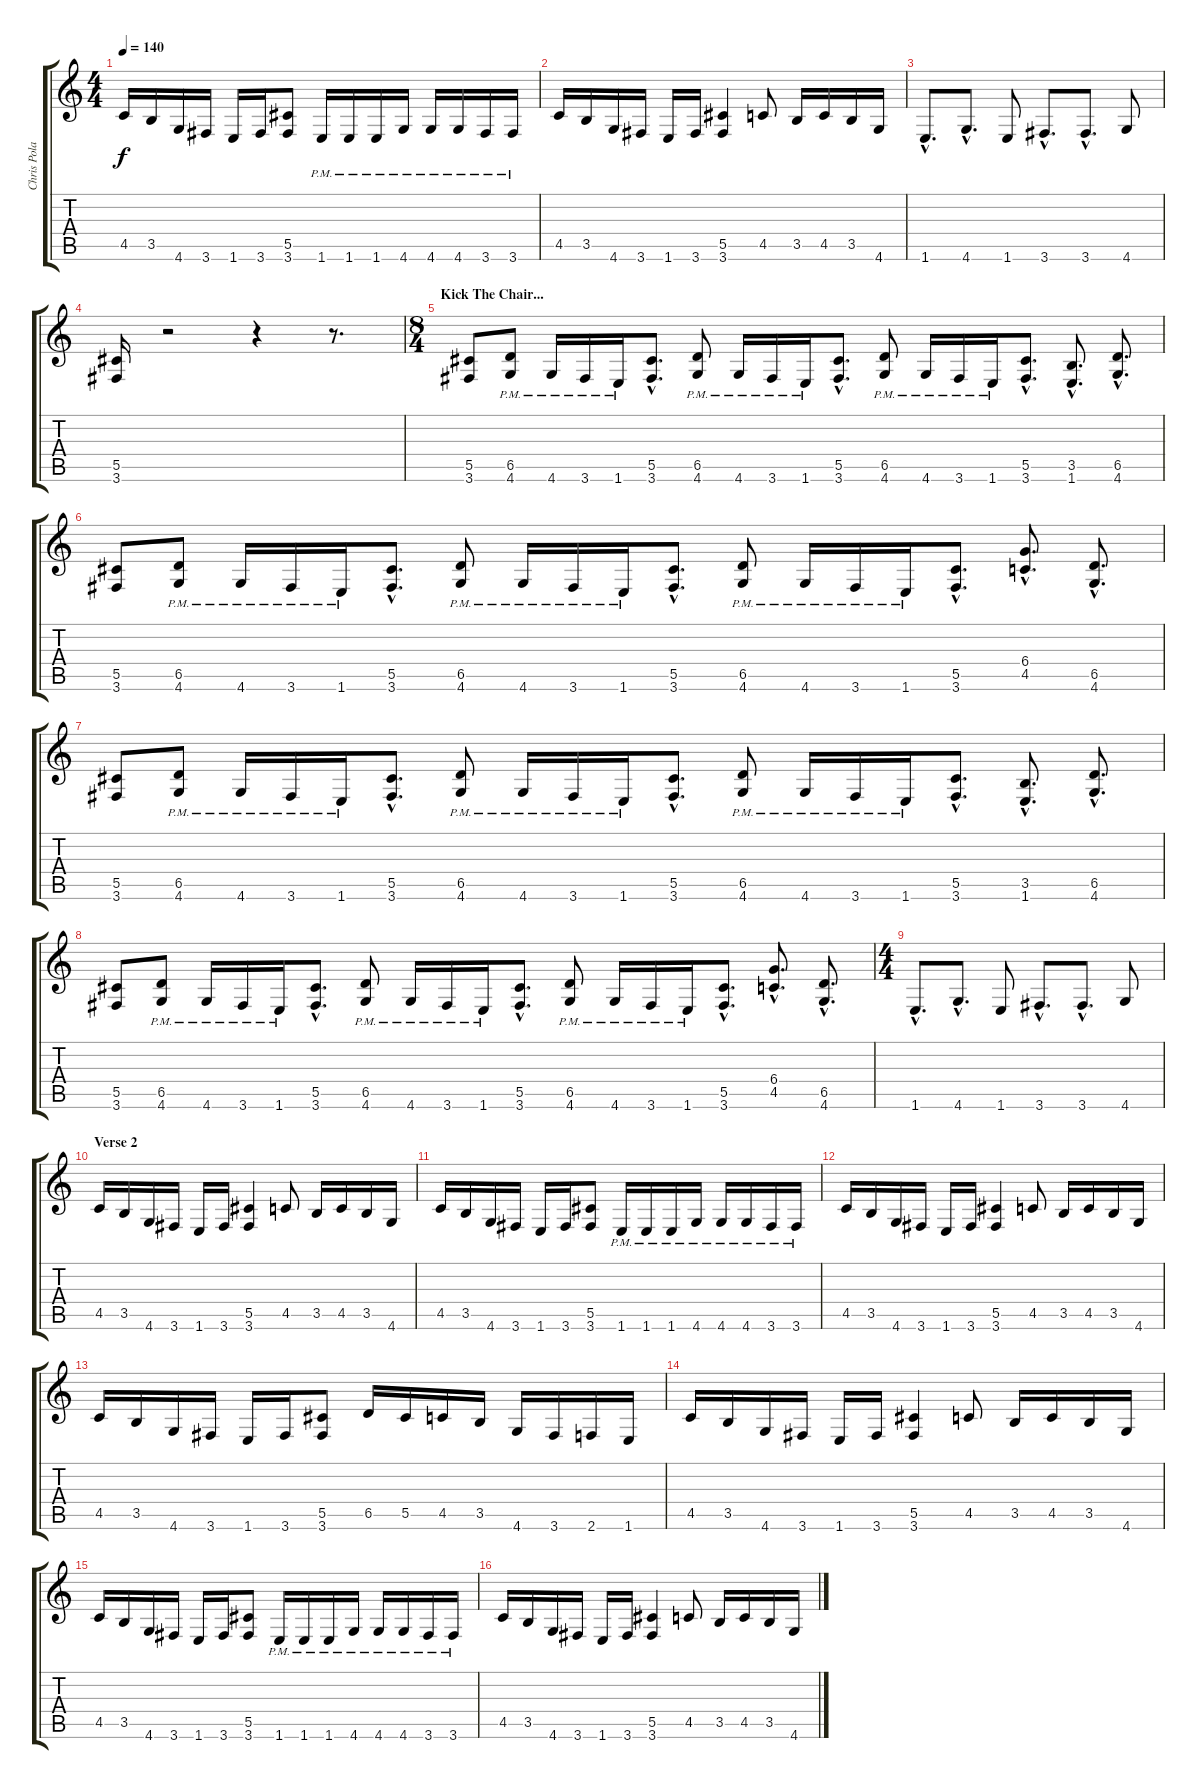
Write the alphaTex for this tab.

\track ("Chris Poland Rhytm" "Chris Pola") {instrument distortionguitar}
\staff {score tabs}
\tuning (Eb4 Bb3 Gb3 Db3 Ab2 Eb2) {hide}
\ts (4 4)
\tempo 140
\clef g2
\ks c
4.5.16{dy f} 3.5.16 4.6.16 3.6.16 1.6.16 3.6.16 (5.5 3.6).8 1.6{pm}.16 1.6{pm}.16 1.6{pm}.16 4.6{pm}.16 4.6{pm}.16 4.6{pm}.16 3.6{pm}.16 3.6{pm}.16 |
4.5.16 3.5.16 4.6.16 3.6.16 1.6.16 3.6.16 (5.5 3.6).4 4.5.8 3.5.16 4.5.16 3.5.16 4.6.16 |
1.6{hac}.8{d} 4.6{hac}.8{d} 1.6.8 3.6{hac}.8{d} 3.6{hac}.8{d} 4.6.8 |
(5.5 3.6).16 r.2 r.4 r.8{d} |
\ts (8 4)
\section ("" "Kick The Chair...")
(5.5 3.6).8 (6.5{pm} 4.6{pm}).8 4.6{pm}.16 3.6{pm}.16 1.6{pm}.16 (5.5{hac} 3.6{hac}).8{d} (6.5{pm} 4.6{pm}).8 4.6{pm}.16 3.6{pm}.16 1.6{pm}.16 (5.5{hac} 3.6{hac}).8{d} (6.5{pm} 4.6{pm}).8 4.6{pm}.16 3.6{pm}.16 1.6{pm}.16 (5.5{hac} 3.6{hac}).8{d} (3.5{hac} 1.6{hac}).8{d} (6.5{hac} 4.6{hac}).8{d} |
(5.5 3.6).8 (6.5{pm} 4.6{pm}).8 4.6{pm}.16 3.6{pm}.16 1.6{pm}.16 (5.5{hac} 3.6{hac}).8{d} (6.5{pm} 4.6{pm}).8 4.6{pm}.16 3.6{pm}.16 1.6{pm}.16 (5.5{hac} 3.6{hac}).8{d} (6.5{pm} 4.6{pm}).8 4.6{pm}.16 3.6{pm}.16 1.6{pm}.16 (5.5{hac} 3.6{hac}).8{d} (6.4{hac} 4.5{hac}).8{d} (6.5{hac} 4.6{hac}).8{d} |
(5.5 3.6).8 (6.5{pm} 4.6{pm}).8 4.6{pm}.16 3.6{pm}.16 1.6{pm}.16 (5.5{hac} 3.6{hac}).8{d} (6.5{pm} 4.6{pm}).8 4.6{pm}.16 3.6{pm}.16 1.6{pm}.16 (5.5{hac} 3.6{hac}).8{d} (6.5{pm} 4.6{pm}).8 4.6{pm}.16 3.6{pm}.16 1.6{pm}.16 (5.5{hac} 3.6{hac}).8{d} (3.5{hac} 1.6{hac}).8{d} (6.5{hac} 4.6{hac}).8{d} |
(5.5 3.6).8 (6.5{pm} 4.6{pm}).8 4.6{pm}.16 3.6{pm}.16 1.6{pm}.16 (5.5{hac} 3.6{hac}).8{d} (6.5{pm} 4.6{pm}).8 4.6{pm}.16 3.6{pm}.16 1.6{pm}.16 (5.5{hac} 3.6{hac}).8{d} (6.5{pm} 4.6{pm}).8 4.6{pm}.16 3.6{pm}.16 1.6{pm}.16 (5.5{hac} 3.6{hac}).8{d} (6.4{hac} 4.5{hac}).8{d} (6.5{hac} 4.6{hac}).8{d} |
\ts (4 4)
1.6{hac}.8{d} 4.6{hac}.8{d} 1.6.8 3.6{hac}.8{d} 3.6{hac}.8{d} 4.6.8 |
\section ("" "Verse 2")
4.5.16 3.5.16 4.6.16 3.6.16 1.6.16 3.6.16 (5.5 3.6).4 4.5.8 3.5.16 4.5.16 3.5.16 4.6.16 |
4.5.16 3.5.16 4.6.16 3.6.16 1.6.16 3.6.16 (5.5 3.6).8 1.6{pm}.16 1.6{pm}.16 1.6{pm}.16 4.6{pm}.16 4.6{pm}.16 4.6{pm}.16 3.6{pm}.16 3.6{pm}.16 |
4.5.16 3.5.16 4.6.16 3.6.16 1.6.16 3.6.16 (5.5 3.6).4 4.5.8 3.5.16 4.5.16 3.5.16 4.6.16 |
4.5.16 3.5.16 4.6.16 3.6.16 1.6.16 3.6.16 (5.5 3.6).8 6.5.16 5.5.16 4.5.16 3.5.16 4.6.16 3.6.16 2.6.16 1.6.16 |
4.5.16 3.5.16 4.6.16 3.6.16 1.6.16 3.6.16 (5.5 3.6).4 4.5.8 3.5.16 4.5.16 3.5.16 4.6.16 |
4.5.16 3.5.16 4.6.16 3.6.16 1.6.16 3.6.16 (5.5 3.6).8 1.6{pm}.16 1.6{pm}.16 1.6{pm}.16 4.6{pm}.16 4.6{pm}.16 4.6{pm}.16 3.6{pm}.16 3.6{pm}.16 |
4.5.16 3.5.16 4.6.16 3.6.16 1.6.16 3.6.16 (5.5 3.6).4 4.5.8 3.5.16 4.5.16 3.5.16 4.6.16
